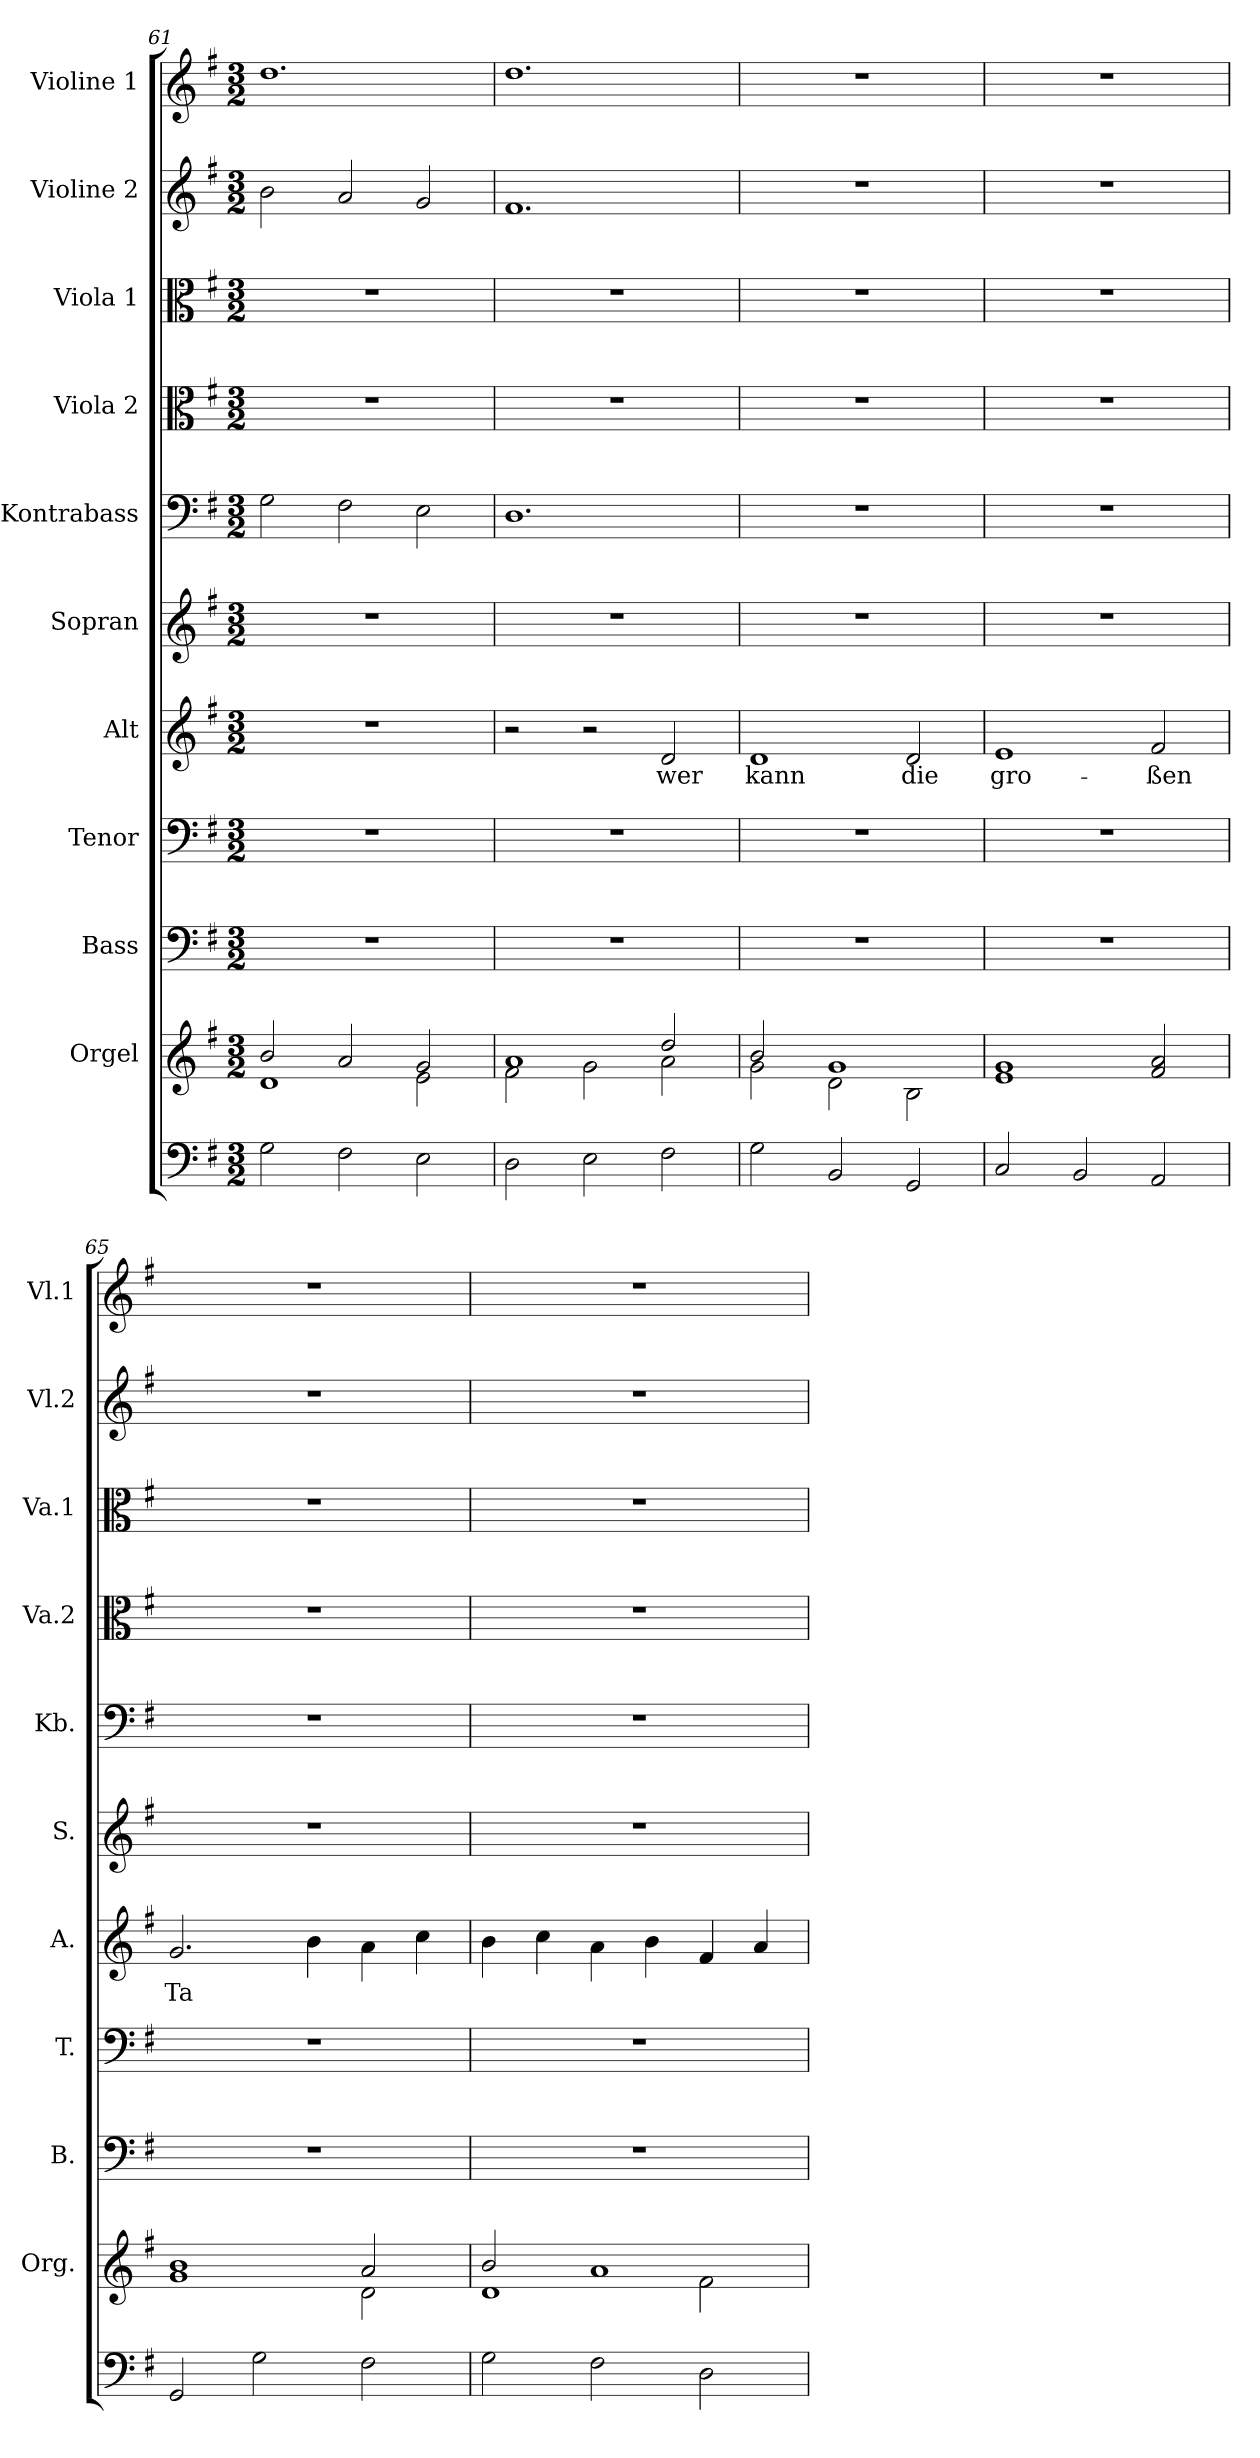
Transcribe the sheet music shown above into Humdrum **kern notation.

**kern	**kern	**kern	**kern	**kern	**text	**kern	**kern	**kern	**kern	**kern	**kern
*part11	*part10	*part9	*part8	*part7	*part7	*part6	*part5	*part4	*part3	*part2	*part1
*staff11	*staff10	*staff9	*staff8	*staff7	*staff7	*staff6	*staff5	*staff4	*staff3	*staff2	*staff1
*	*I"Orgel	*I"Bass	*I"Tenor	*I"Alt	*	*I"Sopran	*I"Kontrabass	*I"Viola 2	*I"Viola 1	*I"Violine 2	*I"Violine 1
*	*I'Org.	*I'B.	*I'T.	*I'A.	*	*I'S.	*I'Kb.	*I'Va.2	*I'Va.1	*I'Vl.2	*I'Vl.1
*clefF4	*clefG2	*clefF4	*clefF4	*clefG2	*	*clefG2	*clefF4	*clefC3	*clefC3	*clefG2	*clefG2
*k[f#]	*k[f#]	*k[f#]	*k[f#]	*k[f#]	*	*k[f#]	*k[f#]	*k[f#]	*k[f#]	*k[f#]	*k[f#]
*G:	*G:	*G:	*G:	*G:	*	*G:	*G:	*G:	*G:	*G:	*G:
*M3/2	*M3/2	*M3/2	*M3/2	*M3/2	*	*M3/2	*M3/2	*M3/2	*M3/2	*M3/2	*M3/2
=61	=61	=61	=61	=61	=61	=61	=61	=61	=61	=61	=61
*	*^	*	*	*	*	*	*	*	*	*	*
2G\	2b/	1d	1.r	1.r	1.r	.	1.r	2G\	1.r	1.r	2b\	1.dd
2F#\	2a/	.	.	.	.	.	.	2F#\	.	.	2a/	.
2E\	2g/	2e\	.	.	.	.	.	2E\	.	.	2g/	.
=62	=62	=62	=62	=62	=62	=62	=62	=62	=62	=62	=62	=62
2D\	1a	2f#\	1.r	1.r	2r	.	1.r	1.D	1.r	1.r	1.f#	1.dd
2E\	.	2g\	.	.	2r	.	.	.	.	.	.	.
!	!	!	!	!	!	!LO:LY:b	!	!	!	!	!	!
2F#\	2dd/	2a\	.	.	2d/	wer	.	.	.	.	.	.
=63	=63	=63	=63	=63	=63	=63	=63	=63	=63	=63	=63	=63
!	!	!	!	!	!	!LO:LY:b	!	!	!	!	!	!
2G\	2b/	2g\	1.r	1.r	1d	kann	1.r	1.r	1.r	1.r	1.r	1.r
2BB/	1g	2d\	.	.	.	.	.	.	.	.	.	.
!	!	!	!	!	!	!LO:LY:b	!	!	!	!	!	!
2GG/	.	2B\	.	.	2d/	die	.	.	.	.	.	.
=64	=64	=64	=64	=64	=64	=64	=64	=64	=64	=64	=64	=64
!	!	!	!	!	!	!LO:LY:b	!	!	!	!	!	!
*	*v	*v	*	*	*	*	*	*	*	*	*	*
2C/	1e 1g	1.r	1.r	1e	gro-	1.r	1.r	1.r	1.r	1.r	1.r
2BB/	.	.	.	.	.	.	.	.	.	.	.
!	!	!	!	!	!LO:LY:b	!	!	!	!	!	!
2AA/	2f#/ 2a/	.	.	2f#/	-ßen	.	.	.	.	.	.
!!LO:PB:g=z
=65	=65	=65	=65	=65	=65	=65	=65	=65	=65	=65	=65
*	*^	*	*	*	*	*	*	*	*	*	*
!	!	!	!	!	!	!LO:LY:b	!	!	!	!	!	!
2GG/	1g 1b	1ryy	1.r	1.r	2.g/	Ta	1.r	1.r	1.r	1.r	1.r	1.r
2G\	.	.	.	.	.	.	.	.	.	.	.	.
.	.	.	.	.	4b\	.	.	.	.	.	.	.
2F#\	2a/	2d\	.	.	4a\	.	.	.	.	.	.	.
.	.	.	.	.	4cc\	.	.	.	.	.	.	.
=66	=66	=66	=66	=66	=66	=66	=66	=66	=66	=66	=66	=66
2G\	2b/	1d	1.r	1.r	4b\	.	1.r	1.r	1.r	1.r	1.r	1.r
.	.	.	.	.	4cc\	.	.	.	.	.	.	.
2F#\	1a	.	.	.	4a\	.	.	.	.	.	.	.
.	.	.	.	.	4b\	.	.	.	.	.	.	.
2D\	.	2f#\	.	.	4f#/	.	.	.	.	.	.	.
.	.	.	.	.	4a/	.	.	.	.	.	.	.
*	*v	*v	*	*	*	*	*	*	*	*	*	*
=	=	=	=	=	=	=	=	=	=	=	=
*-	*-	*-	*-	*-	*-	*-	*-	*-	*-	*-	*-
